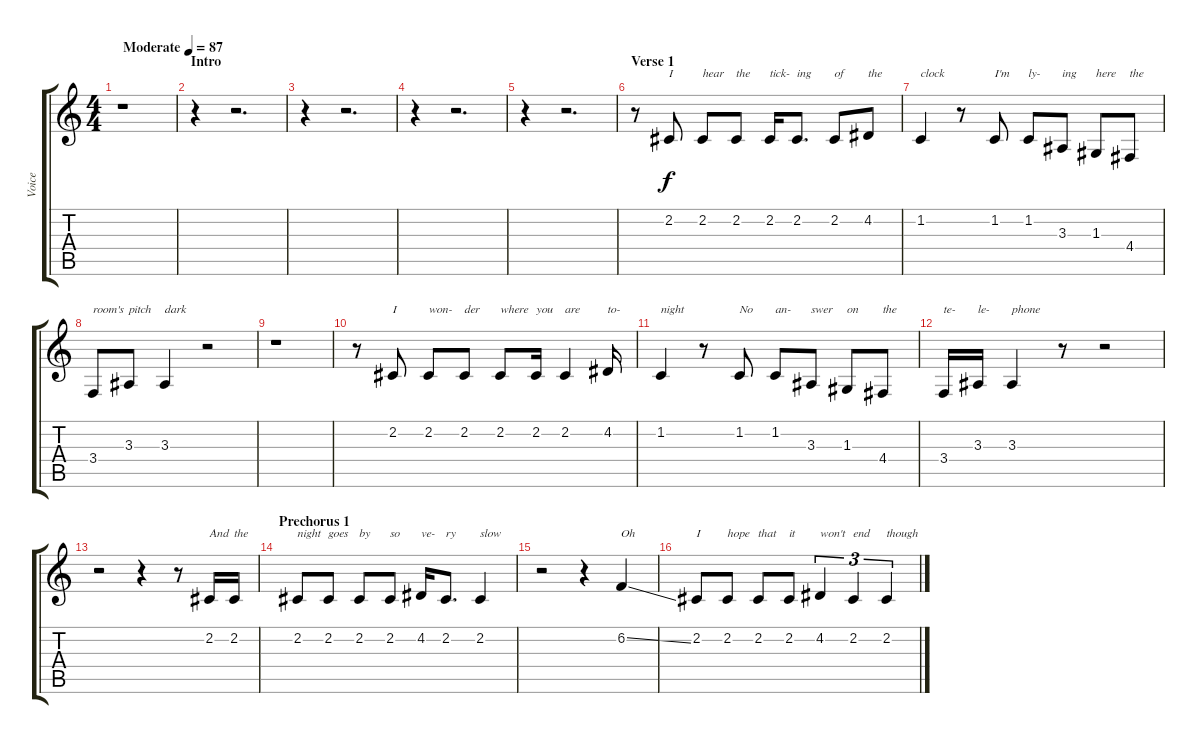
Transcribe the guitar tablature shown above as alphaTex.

\track ("Voice" "Voice") {instrument altosax}
\staff {score tabs}
\tuning (E4 B3 G3 D3 A2 E2) {hide}
\ts (4 4)
\tempo (87 "Moderate")
\clef g2
\ks c
r.1{dy f instrument altosax} |
\section ("" "Intro")
r.4 r.2{d} |
r.4 r.2{d} |
r.4 r.2{d} |
r.4 r.2{d} |
\section ("" "Verse 1")
r.8 2.2.8{txt "I"} 2.2.8{txt "hear"} 2.2.8{txt "the"} 2.2.16{txt "tick-"} 2.2.8{d txt "ing"} 2.2.8{txt "of"} 4.2.8{txt "the"} |
1.2.4{txt "clock"} r.8 1.2.8{txt "I'm"} 1.2.8{txt "ly-"} 3.3.8{txt "ing"} 1.3.8{txt "here"} 4.4.8{txt "the"} |
3.4.8{txt "room's"} 3.3.8{txt "pitch"} 3.3.4{txt "dark"} r.2 |
r.1 |
r.8 2.2.8{txt "I"} 2.2.8{txt "won-"} 2.2.8{txt "der"} 2.2.8{txt "where"} 2.2.16{txt "you"} 2.2.4{txt "are"} 4.2.16{txt "to-"} |
1.2.4{txt "night"} r.8 1.2.8{txt "No"} 1.2.8{txt "an-"} 3.3.8{txt "swer"} 1.3.8{txt "on"} 4.4.8{txt "the"} |
3.4.16{txt "te-"} 3.3.16{txt "le-"} 3.3.4{txt "phone"} r.8 r.2 |
r.2 r.4 r.8 2.2.16{txt "And"} 2.2.16{txt "the"} |
\section ("" "Prechorus 1")
2.2.8{txt "night"} 2.2.8{txt "goes"} 2.2.8{txt "by"} 2.2.8{txt "so"} 4.2.16{txt "ve-"} 2.2.8{d txt "ry"} 2.2.4{txt "slow"} |
r.2 r.4 6.2{ss}.4{txt "Oh"} |
2.2.8{txt "I"} 2.2.8{txt "hope"} 2.2.8{txt "that"} 2.2.8{txt "it"} 4.2.4{tu (3 2) txt "won't"} 2.2.4{tu (3 2) txt "end"} 2.2.4{tu (3 2) txt "though"}
